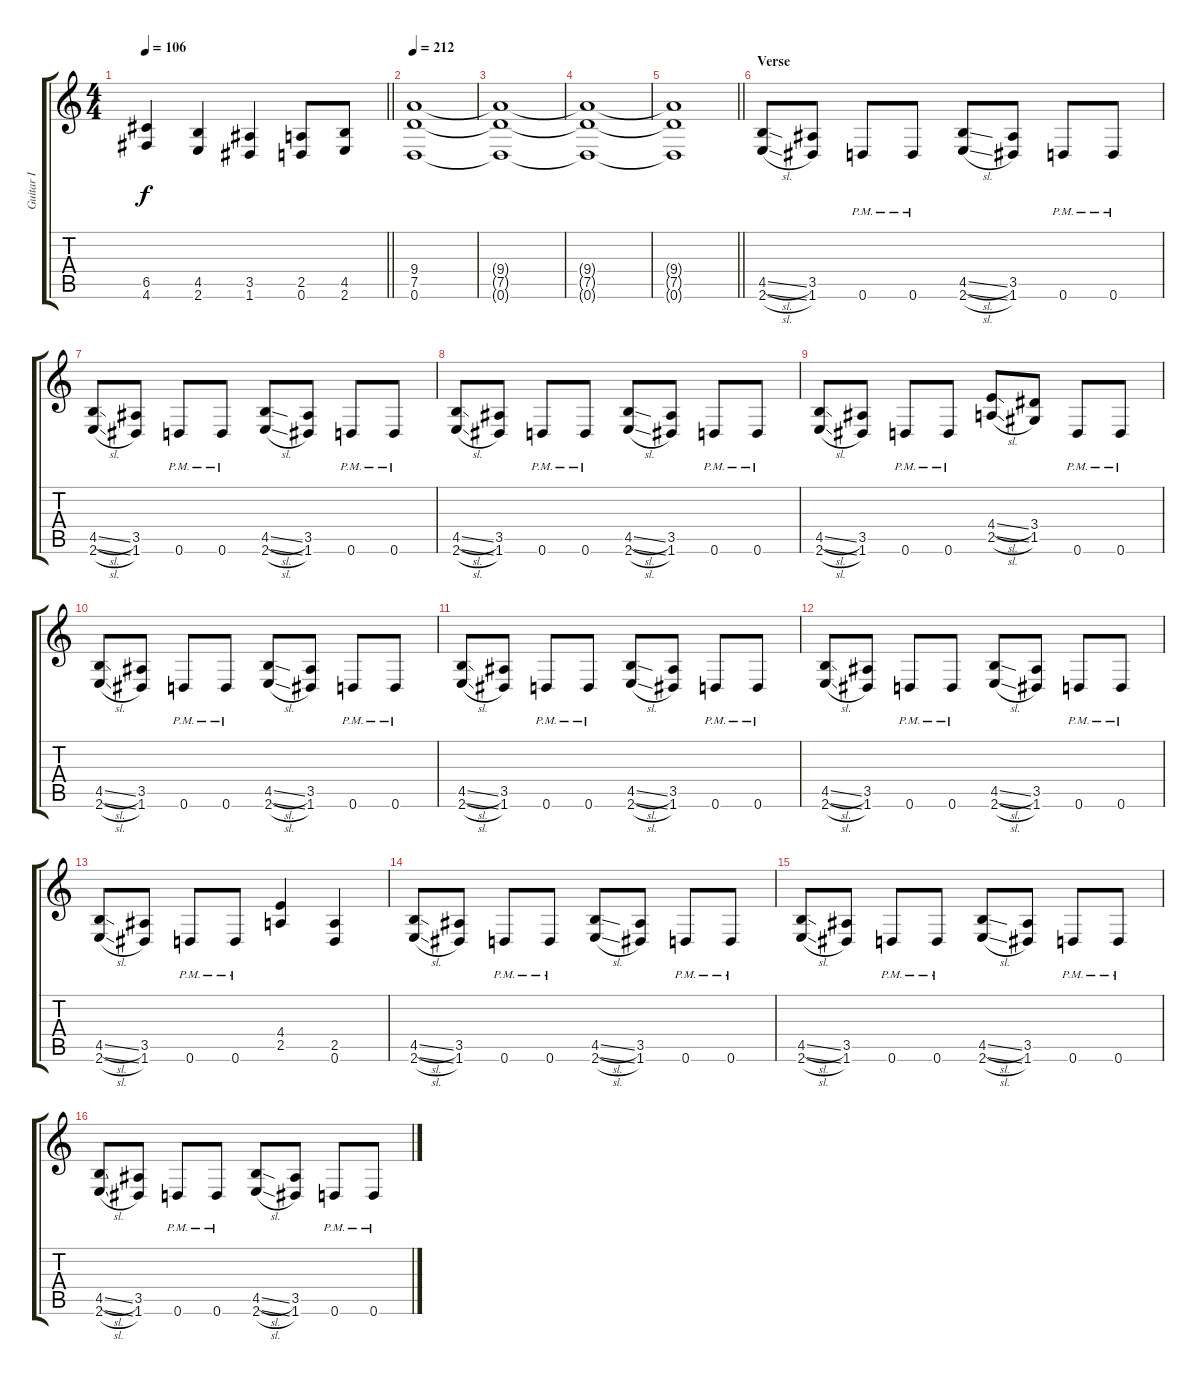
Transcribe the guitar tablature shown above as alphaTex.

\track ("Guitar I" "Guitar I") {instrument distortionguitar}
\staff {score tabs}
\tuning (D4 A3 F3 C3 G2 D2) {hide}
\ts (4 4)
\tempo 106
\clef g2
\barLineRight lightlight
\ks c
(6.5 4.6).4{dy f} (4.5 2.6).4 (3.5 1.6).4 (2.5 0.6).8 (4.5 2.6).8 |
\section ("" "")
\tempo 212
(9.4 7.5 0.6).1 |
(9.4{t} 7.5{t} 0.6{t}).1 |
(9.4{t} 7.5{t} 0.6{t}).1 |
\barLineRight lightlight
(9.4{t} 7.5{t} 0.6{t}).1 |
\section ("" "Verse")
(4.5{sl} 2.6{sl}).8 (3.5 1.6).8 0.6{pm}.8 0.6{pm}.8 (4.5{sl} 2.6{sl}).8 (3.5 1.6).8 0.6{pm}.8 0.6{pm}.8 |
(4.5{sl} 2.6{sl}).8 (3.5 1.6).8 0.6{pm}.8 0.6{pm}.8 (4.5{sl} 2.6{sl}).8 (3.5 1.6).8 0.6{pm}.8 0.6{pm}.8 |
(4.5{sl} 2.6{sl}).8 (3.5 1.6).8 0.6{pm}.8 0.6{pm}.8 (4.5{sl} 2.6{sl}).8 (3.5 1.6).8 0.6{pm}.8 0.6{pm}.8 |
(4.5{sl} 2.6{sl}).8 (3.5 1.6).8 0.6{pm}.8 0.6{pm}.8 (4.4{sl} 2.5{sl}).8 (3.4 1.5).8 0.6{pm}.8 0.6{pm}.8 |
(4.5{sl} 2.6{sl}).8 (3.5 1.6).8 0.6{pm}.8 0.6{pm}.8 (4.5{sl} 2.6{sl}).8 (3.5 1.6).8 0.6{pm}.8 0.6{pm}.8 |
(4.5{sl} 2.6{sl}).8 (3.5 1.6).8 0.6{pm}.8 0.6{pm}.8 (4.5{sl} 2.6{sl}).8 (3.5 1.6).8 0.6{pm}.8 0.6{pm}.8 |
(4.5{sl} 2.6{sl}).8 (3.5 1.6).8 0.6{pm}.8 0.6{pm}.8 (4.5{sl} 2.6{sl}).8 (3.5 1.6).8 0.6{pm}.8 0.6{pm}.8 |
(4.5{sl} 2.6{sl}).8 (3.5 1.6).8 0.6{pm}.8 0.6{pm}.8 (4.4 2.5).4 (2.5 0.6).4 |
(4.5{sl} 2.6{sl}).8 (3.5 1.6).8 0.6{pm}.8 0.6{pm}.8 (4.5{sl} 2.6{sl}).8 (3.5 1.6).8 0.6{pm}.8 0.6{pm}.8 |
(4.5{sl} 2.6{sl}).8 (3.5 1.6).8 0.6{pm}.8 0.6{pm}.8 (4.5{sl} 2.6{sl}).8 (3.5 1.6).8 0.6{pm}.8 0.6{pm}.8 |
(4.5{sl} 2.6{sl}).8 (3.5 1.6).8 0.6{pm}.8 0.6{pm}.8 (4.5{sl} 2.6{sl}).8 (3.5 1.6).8 0.6{pm}.8 0.6{pm}.8
